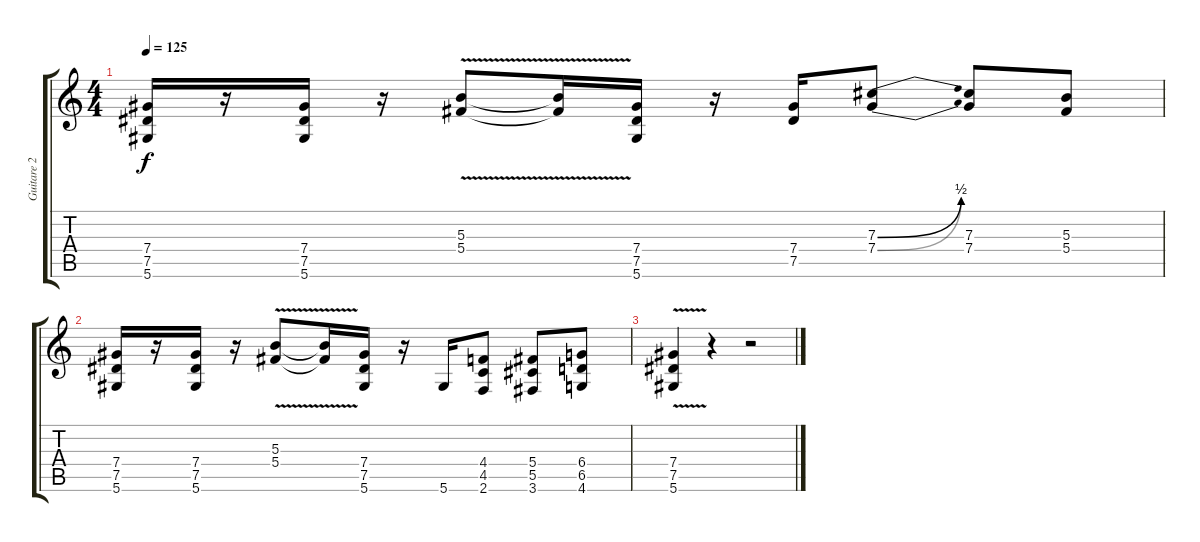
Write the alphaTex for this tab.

\track ("Guitare 2" "Guitare 2") {instrument distortionguitar}
\staff {score tabs}
\tuning (Eb4 Bb3 Gb3 Db3 Ab2 Eb2) {hide}
\ts (4 4)
\tempo 125
\clef g2
\ks c
(7.4 7.5 5.6).16{dy f} r.16 (7.4 7.5 5.6).16 r.16 (5.3{v} 5.4).8 (5.3{t} 5.4{t}).16 (7.4 7.5 5.6).16 r.16 (7.4 7.5).16 (7.3{be (bend 0 0 60 2)} 7.4{be (bend 0 0 60 2)}).8 (7.3 7.4).8 (5.3 5.4).8 |
(7.4 7.5 5.6).16 r.16 (7.4 7.5 5.6).16 r.16 (5.3{v} 5.4).8 (5.3{t} 5.4{t}).16 (7.4 7.5 5.6).16 r.16 5.6.16 (4.4 4.5 2.6).8 (5.4 5.5 3.6).8 (6.4 6.5 4.6).8 |
(7.4{v} 7.5{v} 5.6{v}).4{volume 5} r.4 r.2
